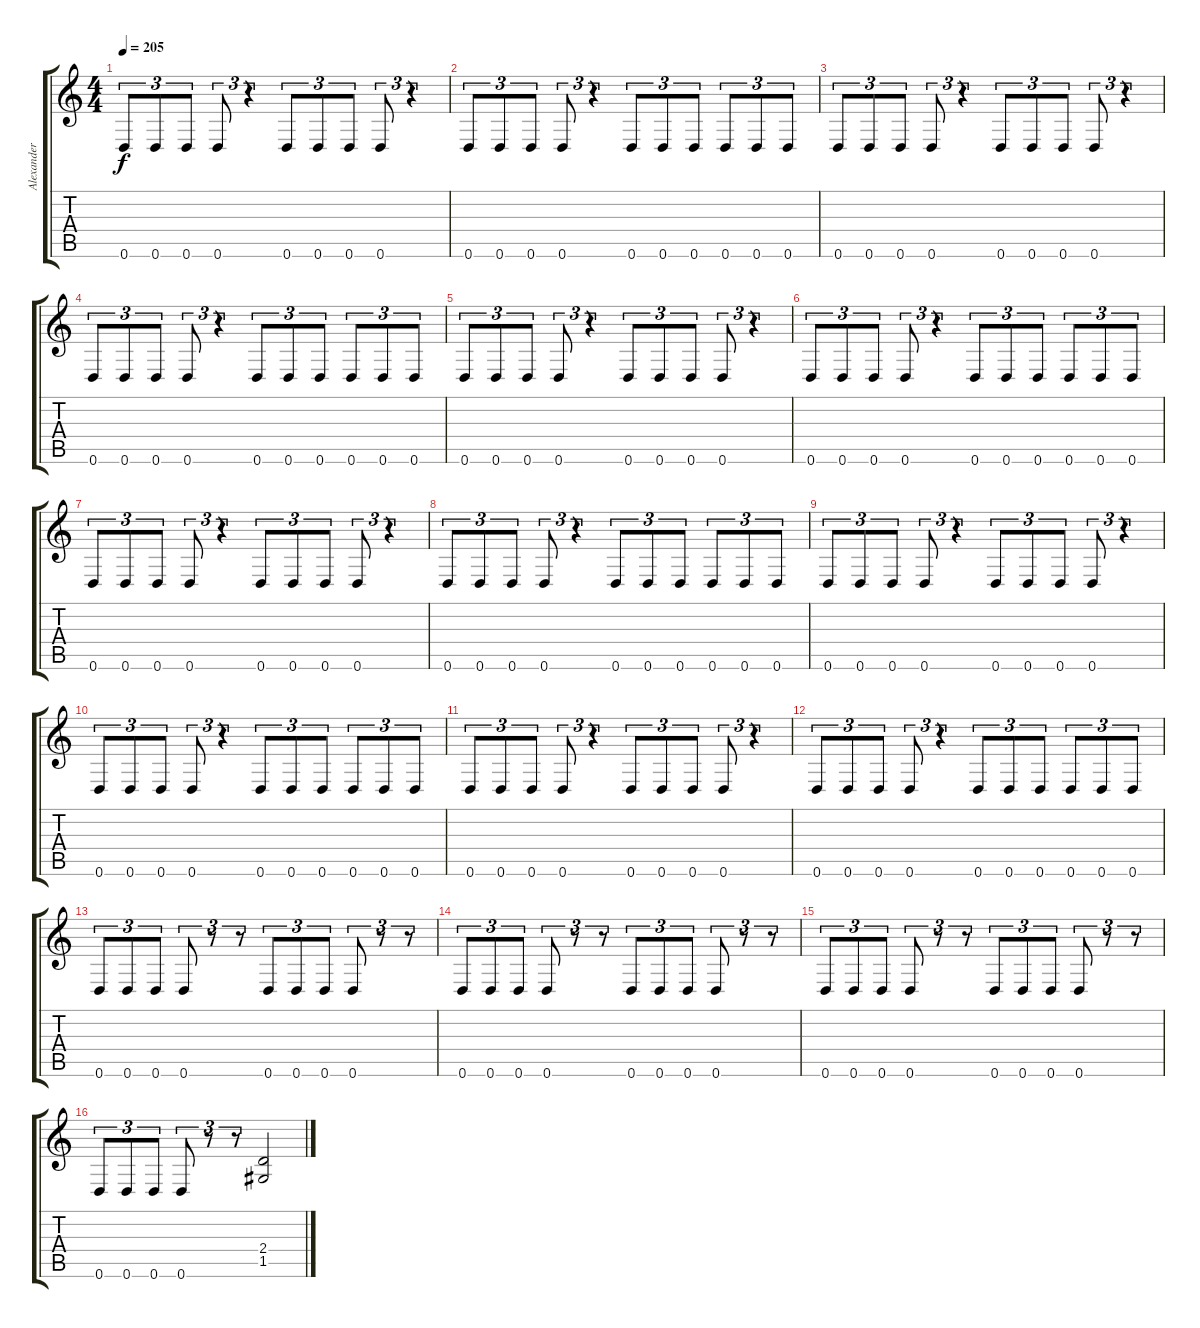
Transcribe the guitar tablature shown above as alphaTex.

\track ("Alexander Kuoppala" "Alexander ") {instrument distortionguitar}
\staff {score tabs}
\tuning (D4 A3 F3 C3 G2 D2) {hide}
\ts (4 4)
\tempo 205
\clef g2
\ks c
0.6.8{tu (3 2) dy f} 0.6.8{tu (3 2)} 0.6.8{tu (3 2)} 0.6.8{tu (3 2)} r.4{tu (3 2)} 0.6.8{tu (3 2)} 0.6.8{tu (3 2)} 0.6.8{tu (3 2)} 0.6.8{tu (3 2)} r.4{tu (3 2)} |
0.6.8{tu (3 2)} 0.6.8{tu (3 2)} 0.6.8{tu (3 2)} 0.6.8{tu (3 2)} r.4{tu (3 2)} 0.6.8{tu (3 2)} 0.6.8{tu (3 2)} 0.6.8{tu (3 2)} 0.6.8{tu (3 2)} 0.6.8{tu (3 2)} 0.6.8{tu (3 2)} |
0.6.8{tu (3 2)} 0.6.8{tu (3 2)} 0.6.8{tu (3 2)} 0.6.8{tu (3 2)} r.4{tu (3 2)} 0.6.8{tu (3 2)} 0.6.8{tu (3 2)} 0.6.8{tu (3 2)} 0.6.8{tu (3 2)} r.4{tu (3 2)} |
0.6.8{tu (3 2)} 0.6.8{tu (3 2)} 0.6.8{tu (3 2)} 0.6.8{tu (3 2)} r.4{tu (3 2)} 0.6.8{tu (3 2)} 0.6.8{tu (3 2)} 0.6.8{tu (3 2)} 0.6.8{tu (3 2)} 0.6.8{tu (3 2)} 0.6.8{tu (3 2)} |
0.6.8{tu (3 2)} 0.6.8{tu (3 2)} 0.6.8{tu (3 2)} 0.6.8{tu (3 2)} r.4{tu (3 2)} 0.6.8{tu (3 2)} 0.6.8{tu (3 2)} 0.6.8{tu (3 2)} 0.6.8{tu (3 2)} r.4{tu (3 2)} |
0.6.8{tu (3 2)} 0.6.8{tu (3 2)} 0.6.8{tu (3 2)} 0.6.8{tu (3 2)} r.4{tu (3 2)} 0.6.8{tu (3 2)} 0.6.8{tu (3 2)} 0.6.8{tu (3 2)} 0.6.8{tu (3 2)} 0.6.8{tu (3 2)} 0.6.8{tu (3 2)} |
0.6.8{tu (3 2)} 0.6.8{tu (3 2)} 0.6.8{tu (3 2)} 0.6.8{tu (3 2)} r.4{tu (3 2)} 0.6.8{tu (3 2)} 0.6.8{tu (3 2)} 0.6.8{tu (3 2)} 0.6.8{tu (3 2)} r.4{tu (3 2)} |
0.6.8{tu (3 2)} 0.6.8{tu (3 2)} 0.6.8{tu (3 2)} 0.6.8{tu (3 2)} r.4{tu (3 2)} 0.6.8{tu (3 2)} 0.6.8{tu (3 2)} 0.6.8{tu (3 2)} 0.6.8{tu (3 2)} 0.6.8{tu (3 2)} 0.6.8{tu (3 2)} |
0.6.8{tu (3 2)} 0.6.8{tu (3 2)} 0.6.8{tu (3 2)} 0.6.8{tu (3 2)} r.4{tu (3 2)} 0.6.8{tu (3 2)} 0.6.8{tu (3 2)} 0.6.8{tu (3 2)} 0.6.8{tu (3 2)} r.4{tu (3 2)} |
0.6.8{tu (3 2)} 0.6.8{tu (3 2)} 0.6.8{tu (3 2)} 0.6.8{tu (3 2)} r.4{tu (3 2)} 0.6.8{tu (3 2)} 0.6.8{tu (3 2)} 0.6.8{tu (3 2)} 0.6.8{tu (3 2)} 0.6.8{tu (3 2)} 0.6.8{tu (3 2)} |
0.6.8{tu (3 2)} 0.6.8{tu (3 2)} 0.6.8{tu (3 2)} 0.6.8{tu (3 2)} r.4{tu (3 2)} 0.6.8{tu (3 2)} 0.6.8{tu (3 2)} 0.6.8{tu (3 2)} 0.6.8{tu (3 2)} r.4{tu (3 2)} |
0.6.8{tu (3 2)} 0.6.8{tu (3 2)} 0.6.8{tu (3 2)} 0.6.8{tu (3 2)} r.4{tu (3 2)} 0.6.8{tu (3 2)} 0.6.8{tu (3 2)} 0.6.8{tu (3 2)} 0.6.8{tu (3 2)} 0.6.8{tu (3 2)} 0.6.8{tu (3 2)} |
0.6.8{tu (3 2)} 0.6.8{tu (3 2)} 0.6.8{tu (3 2)} 0.6.8{tu (3 2)} r.8{tu (3 2)} r.8{tu (3 2)} 0.6.8{tu (3 2)} 0.6.8{tu (3 2)} 0.6.8{tu (3 2)} 0.6.8{tu (3 2)} r.8{tu (3 2)} r.8{tu (3 2)} |
0.6.8{tu (3 2)} 0.6.8{tu (3 2)} 0.6.8{tu (3 2)} 0.6.8{tu (3 2)} r.8{tu (3 2)} r.8{tu (3 2)} 0.6.8{tu (3 2)} 0.6.8{tu (3 2)} 0.6.8{tu (3 2)} 0.6.8{tu (3 2)} r.8{tu (3 2)} r.8{tu (3 2)} |
0.6.8{tu (3 2)} 0.6.8{tu (3 2)} 0.6.8{tu (3 2)} 0.6.8{tu (3 2)} r.8{tu (3 2)} r.8{tu (3 2)} 0.6.8{tu (3 2)} 0.6.8{tu (3 2)} 0.6.8{tu (3 2)} 0.6.8{tu (3 2)} r.8{tu (3 2)} r.8{tu (3 2)} |
0.6.8{tu (3 2)} 0.6.8{tu (3 2)} 0.6.8{tu (3 2)} 0.6.8{tu (3 2)} r.8{tu (3 2)} r.8{tu (3 2)} (2.4 1.5).2
